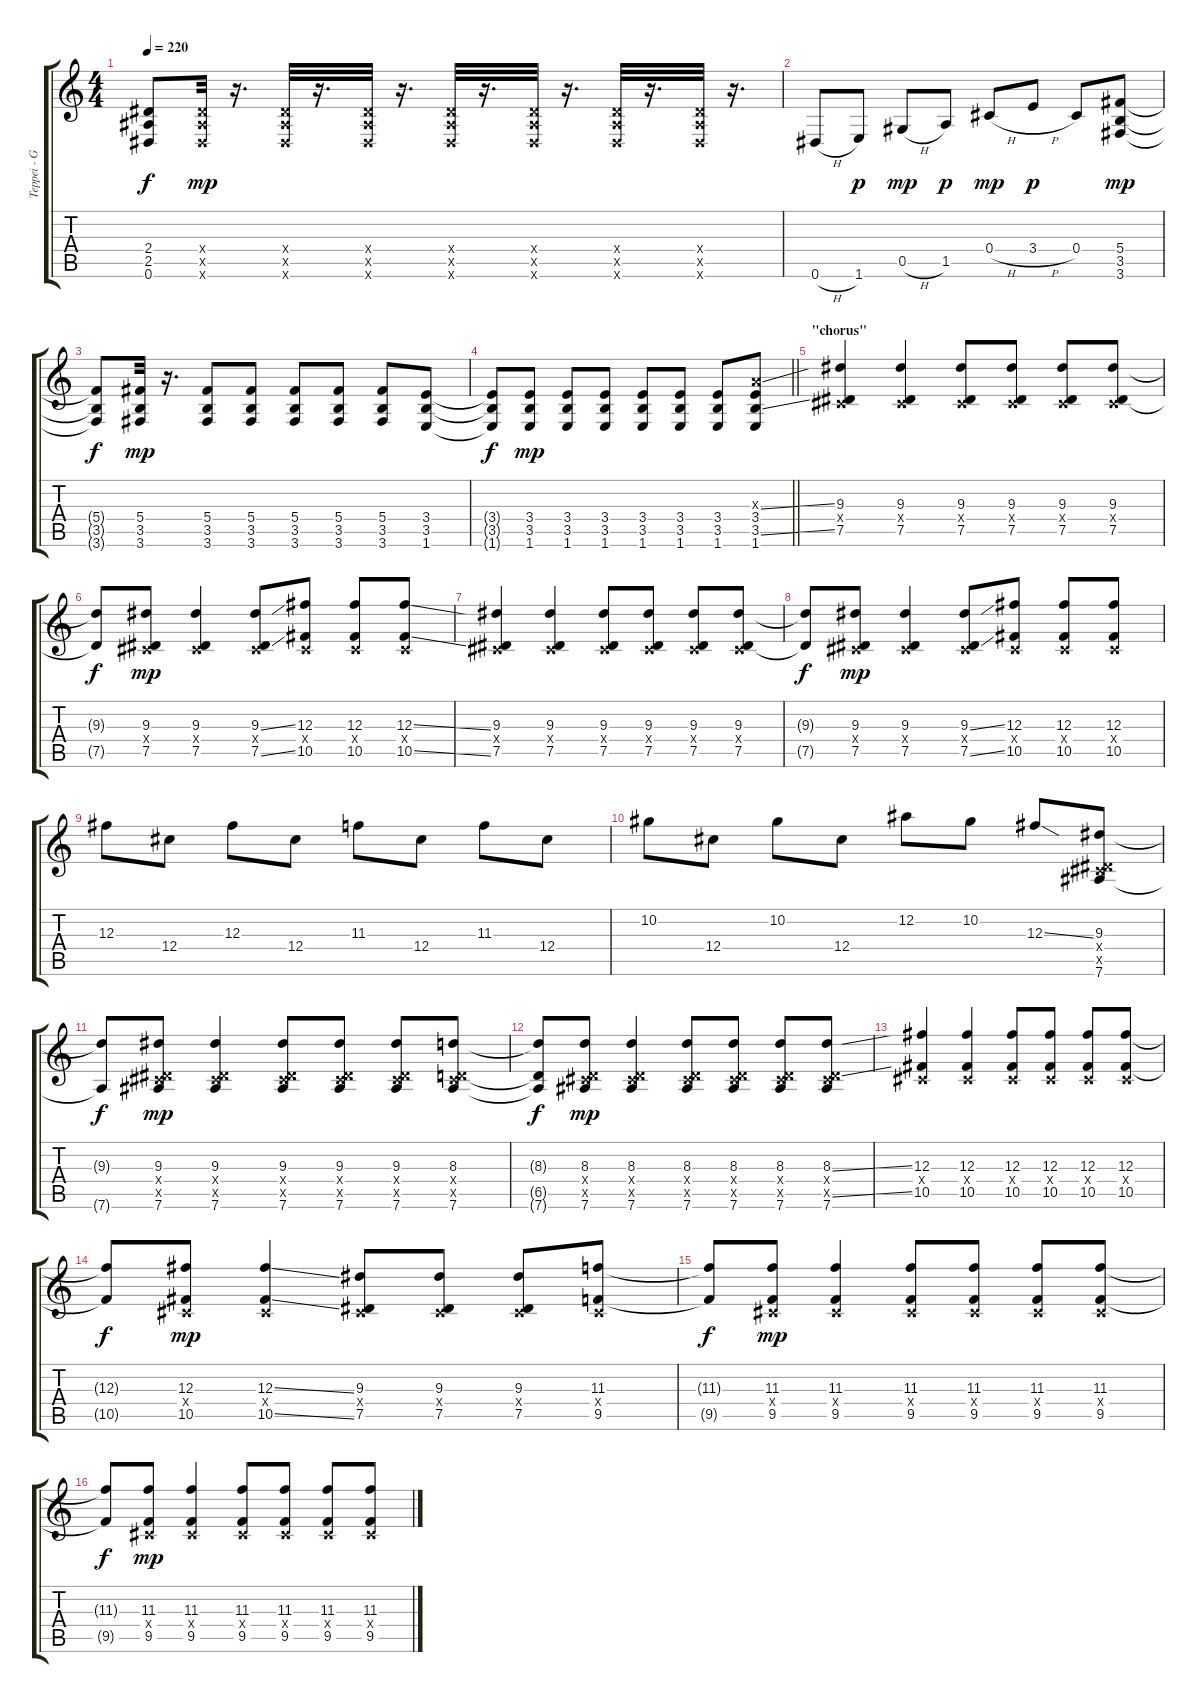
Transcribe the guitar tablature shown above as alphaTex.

\track ("Teppei - Guitar" "Teppei - G") {instrument distortionguitar}
\staff {score tabs}
\tuning (Eb4 Bb3 Gb3 Db3 Ab2 Eb2) {hide}
\ts (4 4)
\tempo 220
\clef g2
\ks c
(2.4{t} 2.5{t} 0.6{t}).8{dy f} (2.4{x} 2.5{x} 0.6{x}).32{dy mp} r.16{d} (2.4{x} 2.5{x} 0.6{x}).32 r.16{d} (2.4{x} 2.5{x} 0.6{x}).32 r.16{d} (2.4{x} 2.5{x} 0.6{x}).32 r.16{d} (2.4{x} 2.5{x} 0.6{x}).32 r.16{d} (2.4{x} 2.5{x} 0.6{x}).32 r.16{d} (2.4{x} 2.5{x} 0.6{x}).32 r.16{d} |
0.6{h}.8 1.6.8{dy p} 0.5{h}.8{dy mp} 1.5.8{dy p} 0.4{h}.8{dy mp} 3.4{h}.8{dy p} 0.4.8 (5.4 3.5 3.6).8{dy mp} |
(5.4{t} 3.5{t} 3.6{t}).8{dy f} (5.4 3.5 3.6).32{dy mp} r.16{d} (5.4 3.5 3.6).8 (5.4 3.5 3.6).8 (5.4 3.5 3.6).8 (5.4 3.5 3.6).8 (5.4 3.5 3.6).8 (3.4 3.5 1.6).8 |
\barLineRight lightlight
(3.4{t} 3.5{t} 1.6{t}).8{dy f} (3.4 3.5 1.6).8{dy mp} (3.4 3.5 1.6).8 (3.4 3.5 1.6).8 (3.4 3.5 1.6).8 (3.4 3.5 1.6).8 (3.4 3.5 1.6).8 (3.3{ss x} 3.4 3.5{ss} 1.6).8 |
\section ("" "\"chorus\"")
(9.3 0.4{x} 7.5).4 (9.3 0.4{x} 7.5).4 (9.3 0.4{x} 7.5).8 (9.3 0.4{x} 7.5).8 (9.3 0.4{x} 7.5).8 (9.3 0.4{x} 7.5).8 |
(9.3{t} 7.5{t}).8{dy f} (9.3 0.4{x} 7.5).8{dy mp} (9.3 0.4{x} 7.5).4 (9.3{ss} 0.4{x} 7.5{ss}).8 (12.3 0.4{x} 10.5).8 (12.3 0.4{x} 10.5).8 (12.3{ss} 0.4{x} 10.5{ss}).8 |
(9.3 0.4{x} 7.5).4 (9.3 0.4{x} 7.5).4 (9.3 0.4{x} 7.5).8 (9.3 0.4{x} 7.5).8 (9.3 0.4{x} 7.5).8 (9.3 0.4{x} 7.5).8 |
(9.3{t} 7.5{t}).8{dy f} (9.3 0.4{x} 7.5).8{dy mp} (9.3 0.4{x} 7.5).4 (9.3{ss} 0.4{x} 7.5{ss}).8 (12.3 0.4{x} 10.5).8 (12.3 0.4{x} 10.5).8 (12.3 0.4{x} 10.5).8 |
12.3.8 12.4.8 12.3.8 12.4.8 11.3.8 12.4.8 11.3.8 12.4.8 |
10.2.8 12.4.8 10.2.8 12.4.8 12.2.8 10.2.8 12.3{ss}.8 (9.3 0.4{x} 7.5{x} 7.6).8 |
(9.3{t} 7.6{t}).8{dy f} (9.3 0.4{x} 7.5{x} 7.6).8{dy mp} (9.3 0.4{x} 7.5{x} 7.6).4 (9.3 0.4{x} 7.5{x} 7.6).8 (9.3 0.4{x} 7.5{x} 7.6).8 (9.3 0.4{x} 7.5{x} 7.6).8 (8.3 0.4{x} 6.5{x} 7.6).8 |
(8.3{t} 6.5{t} 7.6{t}).8{dy f} (8.3 0.4{x} 6.5{x} 7.6).8{dy mp} (8.3 0.4{x} 6.5{x} 7.6).4 (8.3 0.4{x} 6.5{x} 7.6).8 (8.3 0.4{x} 6.5{x} 7.6).8 (8.3 0.4{x} 6.5{x} 7.6).8 (8.3{ss} 0.4{x} 6.5{ss x} 7.6).8 |
(12.3 0.4{x} 10.5).4 (12.3 0.4{x} 10.5).4 (12.3 0.4{x} 10.5).8 (12.3 0.4{x} 10.5).8 (12.3 0.4{x} 10.5).8 (12.3 0.4{x} 10.5).8 |
(12.3{t} 10.5{t}).8{dy f} (12.3 0.4{x} 10.5).8{dy mp} (12.3{ss} 0.4{x} 10.5{ss}).4 (9.3 0.4{x} 7.5).8 (9.3 0.4{x} 7.5).8 (9.3 0.4{x} 7.5).8 (11.3 0.4{x} 9.5).8 |
(11.3{t} 9.5{t}).8{dy f} (11.3 0.4{x} 9.5).8{dy mp} (11.3 0.4{x} 9.5).4 (11.3 0.4{x} 9.5).8 (11.3 0.4{x} 9.5).8 (11.3 0.4{x} 9.5).8 (11.3 0.4{x} 9.5).8 |
(11.3{t} 9.5{t}).8{dy f} (11.3 0.4{x} 9.5).8{dy mp} (11.3 0.4{x} 9.5).4 (11.3 0.4{x} 9.5).8 (11.3 0.4{x} 9.5).8 (11.3 0.4{x} 9.5).8 (11.3 0.4{x} 9.5).8
